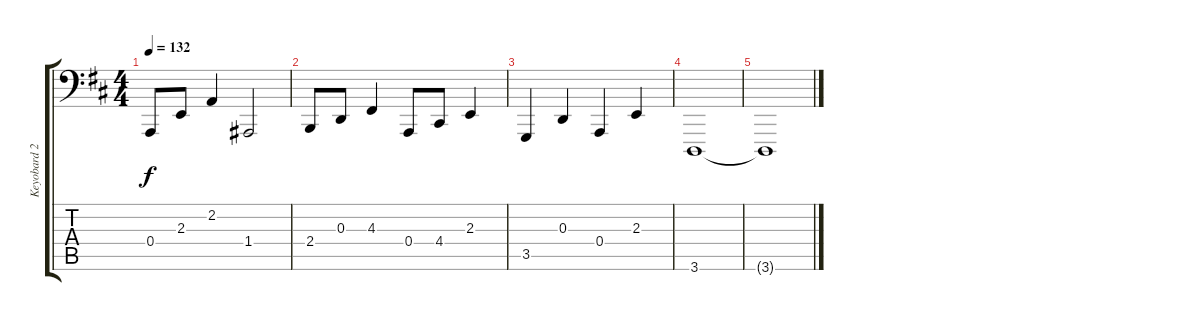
\track ("Keyobard 2" "Keyobard 2") {instrument synthstrings1}
\staff {score tabs}
\tuning (C3 G2 D2 A1 E1 B0) {hide}
\ts (4 4)
\tempo 132
\clef f4
\ks d
0.4.8{dy f} 2.3.8 2.2.4 1.4.2 |
2.4.8 0.3.8 4.3.4 0.4.8 4.4.8 2.3.4 |
3.5.4 0.3.4 0.4.4 2.3.4 |
3.6.1 |
3.6{t}.1
